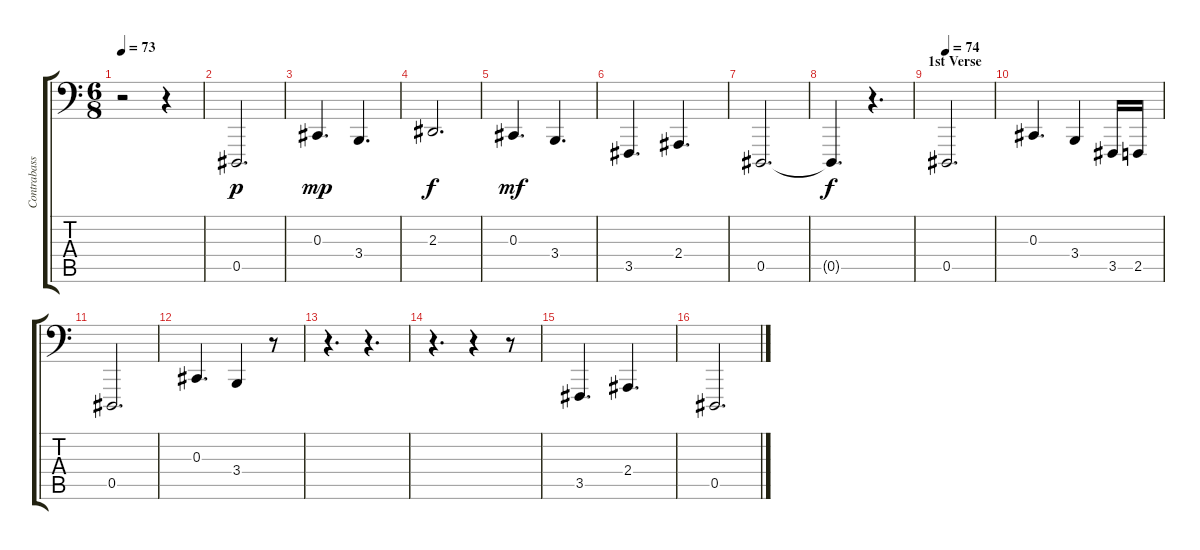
\track ("Contrabass Section (SF Symphony)" "Contrabass") {instrument stringensemble1}
\staff {score tabs}
\tuning (B2 Gb2 Db2 Ab1 Eb1 Bb0) {hide}
\ts (6 8)
\tempo 73
\clef f4
\ks c
r.2{dy f} r.4 |
0.5.2{d dy p instrument stringensemble1} |
0.3.4{d dy mp} 3.4.4{d} |
2.3.2{d dy f} |
0.3.4{d dy mf} 3.4.4{d} |
3.5.4{d} 2.4.4{d} |
0.5.2{d} |
0.5{t}.4{d dy f} r.4{d} |
\section ("" "1st Verse")
\tempo 74
0.5.2{d} |
0.3.4{d} 3.4.4 3.5.16 2.5.16 |
0.5.2{d} |
0.3.4{d} 3.4.4 r.8 |
r.4{d} r.4{d} |
r.4{d} r.4 r.8 |
3.5.4{d} 2.4.4{d} |
0.5.2{d}
